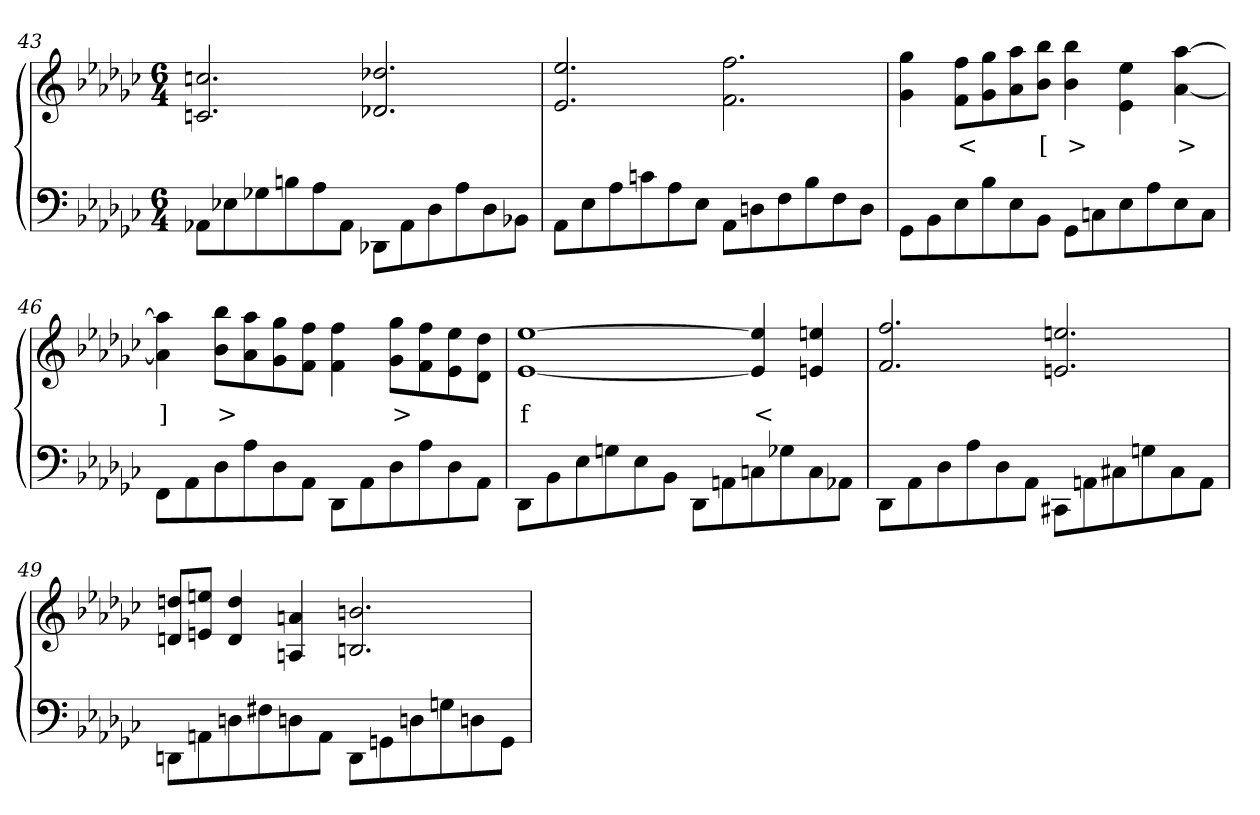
**kern	**kern	**text
*part2	*part1	*part1
*staff2	*staff1	*staff1
*clefF4	*clefG2	*
*k[b-e-a-d-g-c-]	*k[b-e-a-d-g-c-]	*
*M6/4	*M6/4	*
=43	=43	=43
8AA-XL	2.ccn 2.cn	.
8E-X	.	.
8G-X	.	.
8Bn	.	.
8A-	.	.
8AA-J	.	.
8DD-X\L	2.dd-X 2.d-X	.
8AA-	.	.
8D-	.	.
8A-	.	.
8D-	.	.
8BB-XJ	.	.
=44	=44	=44
8AA-L	2.ee- 2.e-	.
8E-	.	.
8A-	.	.
8cn	.	.
8A-	.	.
8E-J	.	.
8AA-L	2.ff 2.f	.
8Dn	.	.
8F	.	.
8B-	.	.
8F	.	.
8DJ	.	.
=45	=45	=45
8GG-\L	4gg- 4g-	.
8BB-	.	.
8E-	8ff 8fL	<
8B-	8gg- 8g-	.
8E-	8aa- 8a-	.
8BB-J	8bb- 8b-J	[
8GG-L	4bb- 4b-	>
8Cn	.	.
8E-	4ee-\ 4e-\	.
8A-	.	.
8E-	[4aa- [4a-	>
8CJ	.	.
=46	=46	=46
8FF\L	4aa-] 4a-]	]
8AA-	.	.
8D-	8bb- 8b-L	>
8A-	8aa- 8a-	.
8D-	8gg- 8g-	.
8AA-J	8ff 8fJ	.
8DD-\L	4ff 4f	.
8AA-	.	.
8D-	8gg- 8g-L	>
8A-	8ff 8f	.
8D-	8ee- 8e-	.
8AA-J	8dd- 8d-J	.
=47	=47	=47
8DD-\L	[1ee- [1e-	f
8BB-	.	.
8E-	.	.
8Gn	.	.
8E-	.	.
8BB-J	.	.
8DD-\L	.	.
8AAn	.	.
8Cn	4ee-] 4e-]	<
8G-X	.	.
8C	4een 4en	.
8AA-XJ	.	.
=48	=48	=48
8DD-\L	2.ff/ 2.f/	.
8AA-	.	.
8D-	.	.
8A-	.	.
8D-	.	.
8AA-J	.	.
8CC#X\L	2.een 2.en	.
8AAn	.	.
8C#	.	.
8Gn	.	.
8C#	.	.
8AAJ	.	.
=49	=49	=49
8DDn\L	8ddn 8dnL	.
8AAn	8een 8enJ	.
8Dn	4dd 4d	.
8F#X	.	.
8Dn	4an 4An	.
8AAJ	.	.
8DD\L	2.bn 2.Bn	.
8GGn	.	.
8Dn	.	.
8Gn	.	.
8Dn	.	.
8GGJ	.	.
=	=	=
*-	*-	*-
